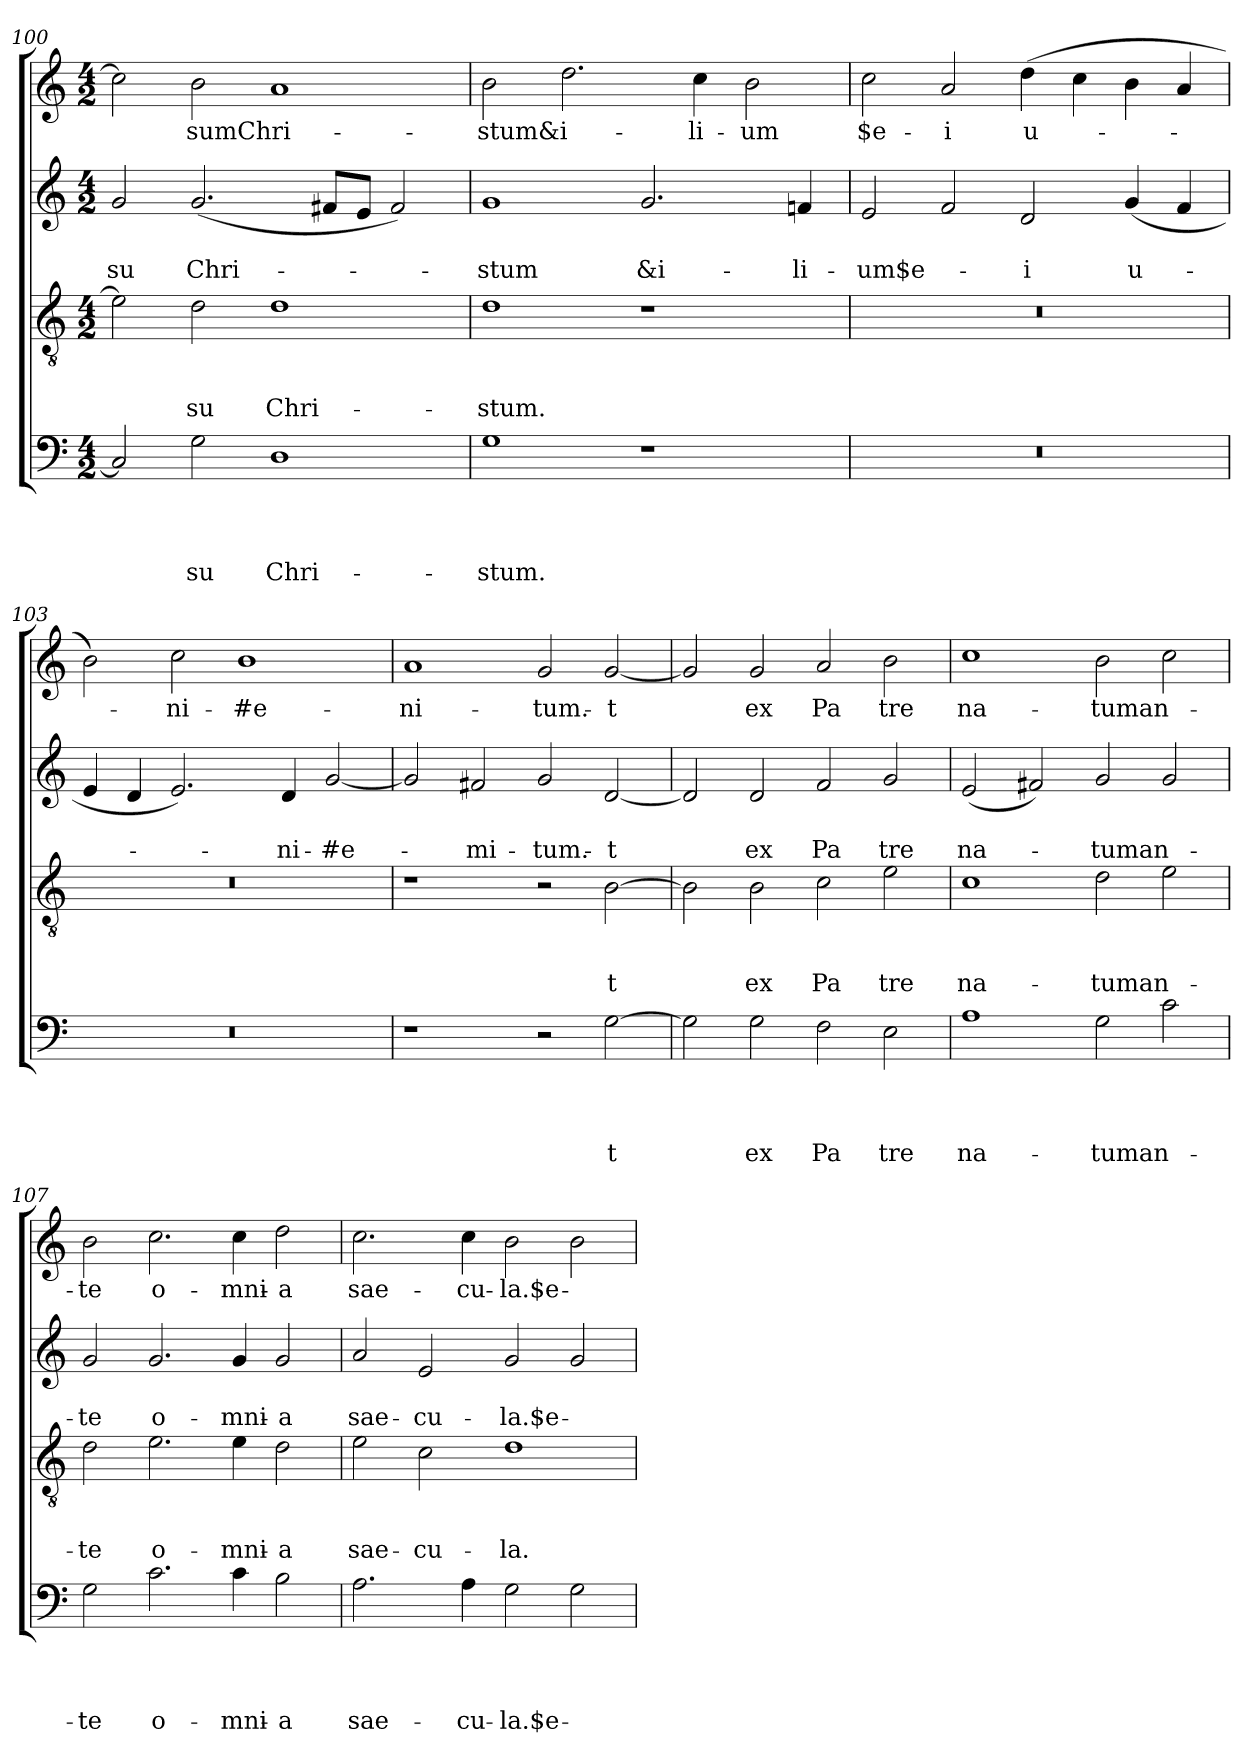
**kern	**text	**text	**text	**text	**kern	**text	**text	**text	**kern	**text	**text	**kern	**text
*part4	*part4	*part4	*part4	*part4	*part3	*part3	*part3	*part3	*part2	*part2	*part2	*part1	*part1
*staff4	*staff4	*staff4	*staff4	*staff4	*staff3	*staff3	*staff3	*staff3	*staff2	*staff2	*staff2	*staff1	*staff1
!!LO:LB:g=z
*clefF4	*	*	*	*	*clefGv2	*	*	*	*clefG2	*	*	*clefG2	*
*k[]	*	*	*	*	*k[]	*	*	*	*k[]	*	*	*k[]	*
*C:	*	*	*	*	*C:	*	*	*	*C:	*	*	*C:	*
*M4/2	*	*	*	*	*M4/2	*	*	*	*M4/2	*	*	*M4/2	*
=100	=100	=100	=100	=100	=100	=100	=100	=100	=100	=100	=100	=100	=100
!	!	!	!	!	!	!	!	!	!	!	!LO:LY:b	!	!
2C/]	.	.	.	.	2e\]	.	.	.	2g/	.	-su	2cc\]	.
!	!	!	!	!LO:LY:b	!	!	!	!LO:LY:b	!	!	!LO:LY:b	!	!LO:LY:b
2G\	.	.	.	-su	2d\	.	.	-su	(<2.g/	.	Chri-	2b\	-sumChri-
!	!	!	!	!LO:LY:b	!	!	!	!LO:LY:b	!	!	!	!	!
1D	.	.	.	Chri-	1d	.	.	Chri-	.	.	.	1a	.
.	.	.	.	.	.	.	.	.	8f#X/L	.	.	.	.
.	.	.	.	.	.	.	.	.	8e/J	.	.	.	.
.	.	.	.	.	.	.	.	.	2f#/)	.	.	.	.
=101	=101	=101	=101	=101	=101	=101	=101	=101	=101	=101	=101	=101	=101
!	!	!	!	!LO:LY:b	!	!	!	!LO:LY:b	!	!	!LO:LY:b	!	!LO:LY:b
1G	.	.	.	-stum.	1d	.	.	-stum.	1g	.	-stum	2b\	-stum&i-
.	.	.	.	.	.	.	.	.	.	.	.	2.dd\	.
!	!	!	!	!	!	!	!	!	!	!	!LO:LY:b	!	!
1r	.	.	.	.	1r	.	.	.	2.g/	.	&i-	.	.
!	!	!	!	!	!	!	!	!	!	!	!	!	!LO:LY:b
.	.	.	.	.	.	.	.	.	.	.	.	4cc\	-li-
!	!	!	!	!	!	!	!	!	!	!	!	!	!LO:LY:b
.	.	.	.	.	.	.	.	.	.	.	.	2b\	-um
!	!	!	!	!	!	!	!	!	!	!	!LO:LY:b	!	!
.	.	.	.	.	.	.	.	.	4fn/	.	-li-	.	.
=102	=102	=102	=102	=102	=102	=102	=102	=102	=102	=102	=102	=102	=102
!LO:N:vis=1	!	!	!	!	!LO:N:vis=1	!	!	!	!	!	!LO:LY:b	!	!LO:LY:b
0r	.	.	.	.	0r	.	.	.	2e/	.	-um$e-	2cc\	$e-
!	!	!	!	!	!	!	!	!	!	!	!	!	!LO:LY:b
.	.	.	.	.	.	.	.	.	2f/	.	.	2a/	-i
!	!	!	!	!	!	!	!	!	!	!	!LO:LY:b	!	!LO:LY:b
.	.	.	.	.	.	.	.	.	2d/	.	-i	(>4dd\	u-
.	.	.	.	.	.	.	.	.	.	.	.	4cc\	.
!	!	!	!	!	!	!	!	!	!	!	!LO:LY:b	!	!
.	.	.	.	.	.	.	.	.	(<4g/	.	u-	4b\	.
.	.	.	.	.	.	.	.	.	4f/	.	.	4a/	.
=103	=103	=103	=103	=103	=103	=103	=103	=103	=103	=103	=103	=103	=103
!LO:N:vis=1	!	!	!	!	!LO:N:vis=1	!	!	!	!	!	!	!	!
0r	.	.	.	.	0r	.	.	.	4e/	.	.	2b\)	.
.	.	.	.	.	.	.	.	.	4d/	.	.	.	.
!	!	!	!	!	!	!	!	!	!	!	!	!	!LO:LY:b
.	.	.	.	.	.	.	.	.	2.e/)	.	.	2cc\	-ni-
!	!	!	!	!	!	!	!	!	!	!	!	!	!LO:LY:b
.	.	.	.	.	.	.	.	.	.	.	.	1b	-#e-
!	!	!	!	!	!	!	!	!	!	!	!LO:LY:b	!	!
.	.	.	.	.	.	.	.	.	4d/	.	-ni-	.	.
!	!	!	!	!	!	!	!	!	!	!	!LO:LY:b	!	!
.	.	.	.	.	.	.	.	.	[<2g/	.	-#e-	.	.
=104	=104	=104	=104	=104	=104	=104	=104	=104	=104	=104	=104	=104	=104
!	!	!	!	!	!	!	!	!	!	!	!	!	!LO:LY:b
1r	.	.	.	.	1r	.	.	.	2g/]	.	.	1a	-ni-
!	!	!	!	!	!	!	!	!	!	!	!LO:LY:b	!	!
.	.	.	.	.	.	.	.	.	2f#X/	.	-mi-	.	.
!	!	!	!	!	!	!	!	!	!	!	!LO:LY:b	!	!LO:LY:b
2r	.	.	.	.	2r	.	.	.	2g/	.	-tum.-	2g/	-tum.-
!	!	!	!	!LO:LY:b	!	!	!	!LO:LY:b	!	!	!LO:LY:b:rj	!	!LO:LY:b:rj
[>2G\	.	.	.	t	[>2B\	.	.	t	[<2d/	.	-t	[<2g/	-t
=105	=105	=105	=105	=105	=105	=105	=105	=105	=105	=105	=105	=105	=105
2G\]	.	.	.	.	2B\]	.	.	.	2d/]	.	.	2g/]	.
!	!	!	!	!LO:LY:b	!	!	!	!LO:LY:b	!	!	!LO:LY:b	!	!LO:LY:b
2G\	.	.	.	ex	2B\	.	.	ex	2d/	.	ex	2g/	ex
!	!	!	!	!LO:LY:b	!	!	!	!LO:LY:b	!	!	!LO:LY:b	!	!LO:LY:b
2F\	.	.	.	Pa	2c\	.	.	Pa	2f/	.	Pa	2a/	Pa
!	!	!	!	!LO:LY:b	!	!	!	!LO:LY:b	!	!	!LO:LY:b	!	!LO:LY:b
2E\	.	.	.	tre	2e\	.	.	tre	2g/	.	tre	2b\	tre
=106	=106	=106	=106	=106	=106	=106	=106	=106	=106	=106	=106	=106	=106
!	!	!	!	!LO:LY:b	!	!	!	!LO:LY:b	!	!	!LO:LY:b	!	!LO:LY:b
1A	.	.	.	na-	1c	.	.	na-	(<2e/	.	na-	1cc	na-
.	.	.	.	.	.	.	.	.	2f#X/)	.	.	.	.
!	!	!	!	!LO:LY:b	!	!	!	!LO:LY:b	!	!	!LO:LY:b	!	!LO:LY:b
2G\	.	.	.	-tuman-	2d\	.	.	-tuman-	2g/	.	-tuman-	2b\	-tuman-
2c\	.	.	.	.	2e\	.	.	.	2g/	.	.	2cc\	.
!!LO:PB:g=z
=107	=107	=107	=107	=107	=107	=107	=107	=107	=107	=107	=107	=107	=107
!	!	!	!	!LO:LY:b	!	!	!	!LO:LY:b	!	!	!LO:LY:b	!	!LO:LY:b
2G\	.	.	.	-te	2d\	.	.	-te	2g/	.	-te	2b\	-te
!	!	!	!	!LO:LY:b	!	!	!	!LO:LY:b	!	!	!LO:LY:b	!	!LO:LY:b
2.c\	.	.	.	o-	2.e\	.	.	o-	2.g/	.	o-	2.cc\	o-
!	!	!	!	!LO:LY:b	!	!	!	!LO:LY:b	!	!	!LO:LY:b	!	!LO:LY:b
4c\	.	.	.	-mni-	4e\	.	.	-mni-	4g/	.	-mni-	4cc\	-mni-
!	!	!	!	!LO:LY:b	!	!	!	!LO:LY:b	!	!	!LO:LY:b	!	!LO:LY:b
2B\	.	.	.	-a	2d\	.	.	-a	2g/	.	-a	2dd\	-a
=108	=108	=108	=108	=108	=108	=108	=108	=108	=108	=108	=108	=108	=108
!	!	!	!	!LO:LY:b	!	!	!	!LO:LY:b	!	!	!LO:LY:b	!	!LO:LY:b
2.A\	.	.	.	sae-	2e\	.	.	sae-	2a/	.	sae-	2.cc\	sae-
!	!	!	!	!	!	!	!	!LO:LY:b	!	!	!LO:LY:b	!	!
.	.	.	.	.	2c\	.	.	-cu-	2e/	.	-cu-	.	.
!	!	!	!	!LO:LY:b	!	!	!	!	!	!	!	!	!LO:LY:b
4A\	.	.	.	-cu-	.	.	.	.	.	.	.	4cc\	-cu-
!	!	!	!	!LO:LY:b	!	!	!	!LO:LY:b	!	!	!LO:LY:b	!	!LO:LY:b
2G\	.	.	.	-la.$e-	1d	.	.	-la.	2g/	.	-la.$e-	2b\	-la.$e-
2G\	.	.	.	.	.	.	.	.	2g/	.	.	2b\	.
=	=	=	=	=	=	=	=	=	=	=	=	=	=
*-	*-	*-	*-	*-	*-	*-	*-	*-	*-	*-	*-	*-	*-
